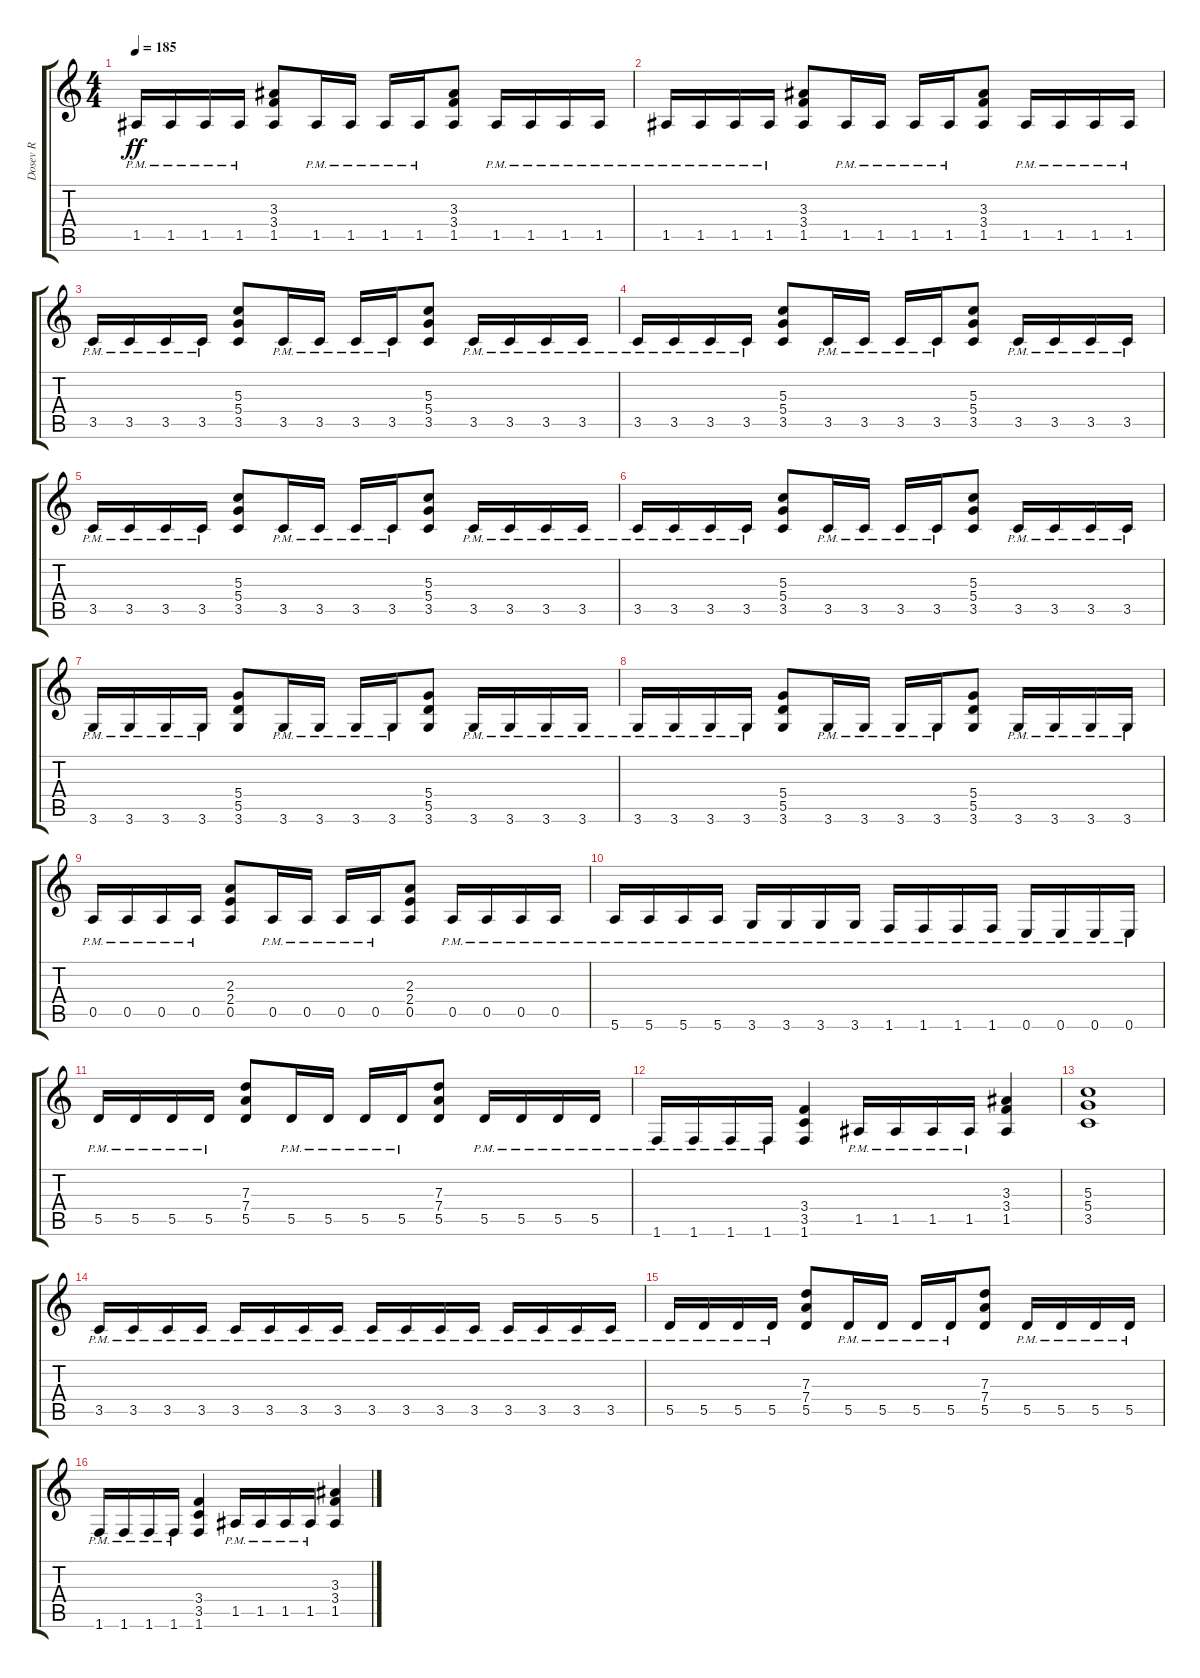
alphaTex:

\track ("Dosev R" "Dosev R") {instrument distortionguitar}
\staff {score tabs}
\tuning (E4 B3 G3 D3 A2 E2) {hide}
\ts (4 4)
\tempo 185
\clef g2
\ks c
1.5{pm}.16{dy ff} 1.5{pm}.16 1.5{pm}.16 1.5{pm}.16 (3.3 3.4 1.5).8 1.5{pm}.16 1.5{pm}.16 1.5{pm}.16 1.5{pm}.16 (3.3 3.4 1.5).8 1.5{pm}.16 1.5{pm}.16 1.5{pm}.16 1.5{pm}.16 |
1.5{pm}.16 1.5{pm}.16 1.5{pm}.16 1.5{pm}.16 (3.3 3.4 1.5).8 1.5{pm}.16 1.5{pm}.16 1.5{pm}.16 1.5{pm}.16 (3.3 3.4 1.5).8 1.5{pm}.16 1.5{pm}.16 1.5{pm}.16 1.5{pm}.16 |
3.5{pm}.16 3.5{pm}.16 3.5{pm}.16 3.5{pm}.16 (5.3 5.4 3.5).8 3.5{pm}.16 3.5{pm}.16 3.5{pm}.16 3.5{pm}.16 (5.3 5.4 3.5).8 3.5{pm}.16 3.5{pm}.16 3.5{pm}.16 3.5{pm}.16 |
3.5{pm}.16 3.5{pm}.16 3.5{pm}.16 3.5{pm}.16 (5.3 5.4 3.5).8 3.5{pm}.16 3.5{pm}.16 3.5{pm}.16 3.5{pm}.16 (5.3 5.4 3.5).8 3.5{pm}.16 3.5{pm}.16 3.5{pm}.16 3.5{pm}.16 |
3.5{pm}.16 3.5{pm}.16 3.5{pm}.16 3.5{pm}.16 (5.3 5.4 3.5).8 3.5{pm}.16 3.5{pm}.16 3.5{pm}.16 3.5{pm}.16 (5.3 5.4 3.5).8 3.5{pm}.16 3.5{pm}.16 3.5{pm}.16 3.5{pm}.16 |
3.5{pm}.16 3.5{pm}.16 3.5{pm}.16 3.5{pm}.16 (5.3 5.4 3.5).8 3.5{pm}.16 3.5{pm}.16 3.5{pm}.16 3.5{pm}.16 (5.3 5.4 3.5).8 3.5{pm}.16 3.5{pm}.16 3.5{pm}.16 3.5{pm}.16 |
3.6{pm}.16 3.6{pm}.16 3.6{pm}.16 3.6{pm}.16 (5.4 5.5 3.6).8 3.6{pm}.16 3.6{pm}.16 3.6{pm}.16 3.6{pm}.16 (5.4 5.5 3.6).8 3.6{pm}.16 3.6{pm}.16 3.6{pm}.16 3.6{pm}.16 |
3.6{pm}.16 3.6{pm}.16 3.6{pm}.16 3.6{pm}.16 (5.4 5.5 3.6).8 3.6{pm}.16 3.6{pm}.16 3.6{pm}.16 3.6{pm}.16 (5.4 5.5 3.6).8 3.6{pm}.16 3.6{pm}.16 3.6{pm}.16 3.6{pm}.16 |
0.5{pm}.16 0.5{pm}.16 0.5{pm}.16 0.5{pm}.16 (2.3 2.4 0.5).8 0.5{pm}.16 0.5{pm}.16 0.5{pm}.16 0.5{pm}.16 (2.3 2.4 0.5).8 0.5{pm}.16 0.5{pm}.16 0.5{pm}.16 0.5{pm}.16 |
5.6{pm}.16 5.6{pm}.16 5.6{pm}.16 5.6{pm}.16 3.6{pm}.16 3.6{pm}.16 3.6{pm}.16 3.6{pm}.16 1.6{pm}.16 1.6{pm}.16 1.6{pm}.16 1.6{pm}.16 0.6{pm}.16 0.6{pm}.16 0.6{pm}.16 0.6{pm}.16 |
5.5{pm}.16 5.5{pm}.16 5.5{pm}.16 5.5{pm}.16 (7.3 7.4 5.5).8 5.5{pm}.16 5.5{pm}.16 5.5{pm}.16 5.5{pm}.16 (7.3 7.4 5.5).8 5.5{pm}.16 5.5{pm}.16 5.5{pm}.16 5.5{pm}.16 |
1.6{pm}.16 1.6{pm}.16 1.6{pm}.16 1.6{pm}.16 (3.4 3.5 1.6).4 1.5{pm}.16 1.5{pm}.16 1.5{pm}.16 1.5{pm}.16 (3.3 3.4 1.5).4 |
(5.3 5.4 3.5).1 |
3.5{pm}.16 3.5{pm}.16 3.5{pm}.16 3.5{pm}.16 3.5{pm}.16 3.5{pm}.16 3.5{pm}.16 3.5{pm}.16 3.5{pm}.16 3.5{pm}.16 3.5{pm}.16 3.5{pm}.16 3.5{pm}.16 3.5{pm}.16 3.5{pm}.16 3.5{pm}.16 |
5.5{pm}.16 5.5{pm}.16 5.5{pm}.16 5.5{pm}.16 (7.3 7.4 5.5).8 5.5{pm}.16 5.5{pm}.16 5.5{pm}.16 5.5{pm}.16 (7.3 7.4 5.5).8 5.5{pm}.16 5.5{pm}.16 5.5{pm}.16 5.5{pm}.16 |
1.6{pm}.16 1.6{pm}.16 1.6{pm}.16 1.6{pm}.16 (3.4 3.5 1.6).4 1.5{pm}.16 1.5{pm}.16 1.5{pm}.16 1.5{pm}.16 (3.3 3.4 1.5).4
